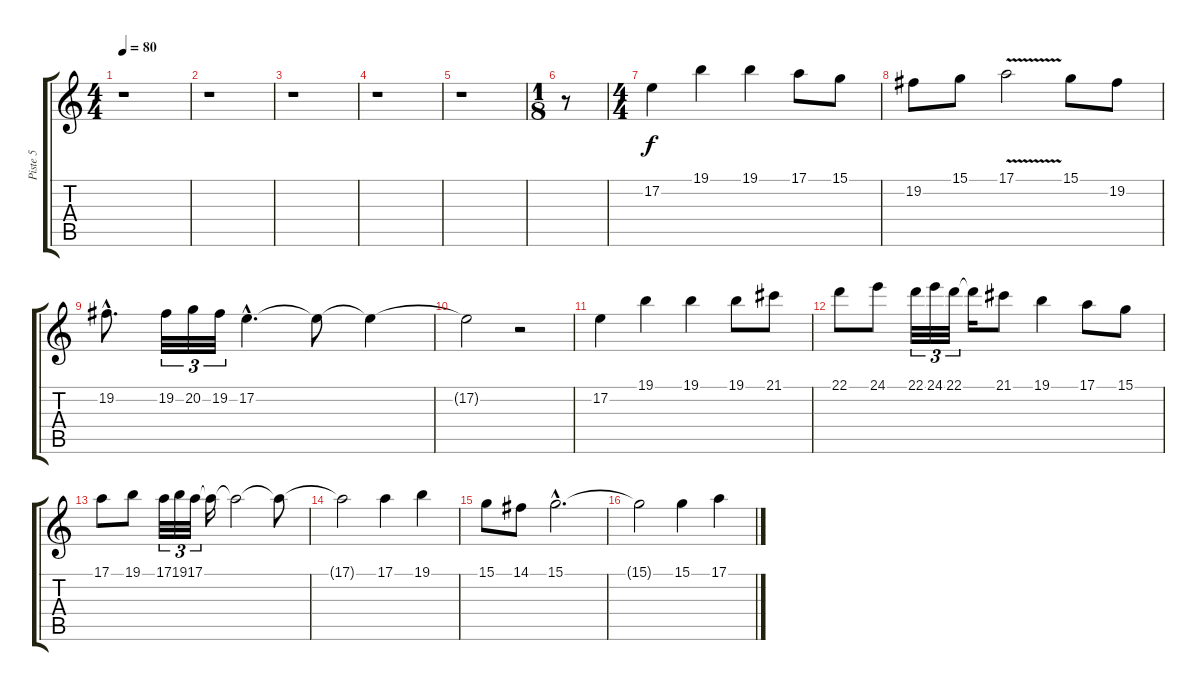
\track ("Piste 5" "Piste 5") {instrument ocarina}
\staff {score tabs}
\tuning (E4 B3 G3 D3 A2 E2) {hide}
\ts (4 4)
\tempo 80
\clef g2
\ks c
r.1{dy f instrument ocarina} |
r.1 |
r.1 |
r.1 |
r.1 |
\ts (1 8)
r.8 |
\ts (4 4)
17.2.4 19.1.4 19.1.4 17.1.8 15.1.8 |
19.2.8 15.1.8 17.1{v}.2 15.1.8 19.2.8 |
19.2{hac}.8{d} 19.2.32{tu (3 2)} 20.2.32{tu (3 2)} 19.2.32{tu (3 2)} 17.2{hac}.4{d} 17.2{t}.8 17.2{t}.4 |
17.2{t}.2 r.2 |
17.2.4 19.1.4 19.1.4 19.1.8 21.1.8 |
22.1.8 24.1.8 22.1.32{tu (3 2)} 24.1.32{tu (3 2)} 22.1.32{tu (3 2)} 22.1{t}.16 21.1.8 19.1.4 17.1.8 15.1.8 |
17.1.8 19.1.8 17.1.32{tu (3 2)} 19.1.32{tu (3 2)} 17.1.32{tu (3 2)} 17.1{t}.16 17.1{t}.2 17.1{t}.8 |
17.1{t}.2 17.1.4 19.1.4 |
15.1.8 14.1.8 15.1{hac}.2{d} |
15.1{t}.2 15.1.4 17.1.4
